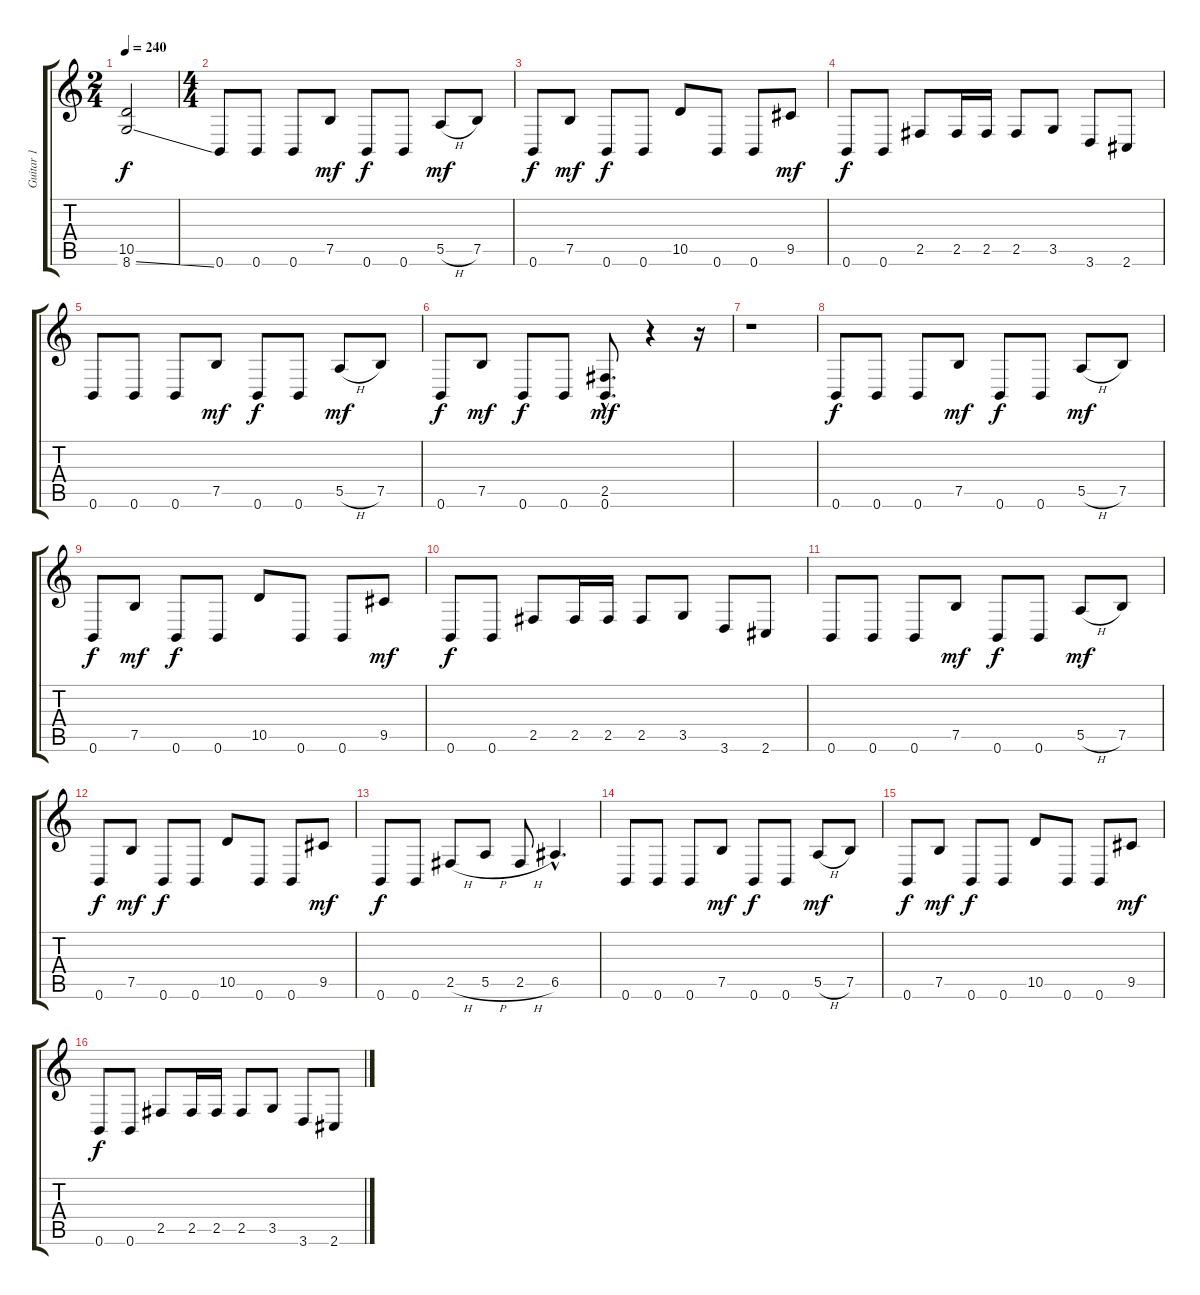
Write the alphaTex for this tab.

\track ("Guitar 1" "Guitar 1") {instrument overdrivenguitar}
\staff {score tabs}
\tuning (B3 Gb3 D3 A2 E2 B1) {hide}
\ts (2 4)
\tempo 240
\clef g2
\ks c
(10.5 8.6{ss}).2{dy f instrument overdrivenguitar} |
\ts (4 4)
0.6.8 0.6.8 0.6.8 7.5.8{dy mf} 0.6.8{dy f} 0.6.8 5.5{h}.8{dy mf} 7.5.8 |
0.6.8{dy f} 7.5.8{dy mf} 0.6.8{dy f} 0.6.8 10.5.8 0.6.8 0.6.8 9.5.8{dy mf} |
0.6.8{dy f} 0.6.8 2.5.8 2.5.16 2.5.16 2.5.8 3.5.8 3.6.8 2.6.8 |
0.6.8 0.6.8 0.6.8 7.5.8{dy mf} 0.6.8{dy f} 0.6.8 5.5{h}.8{dy mf} 7.5.8 |
0.6.8{dy f} 7.5.8{dy mf} 0.6.8{dy f} 0.6.8 (2.5{hac} 0.6{hac}).8{d dy mf} r.4 r.16 |
r.1 |
0.6.8{dy f} 0.6.8 0.6.8 7.5.8{dy mf} 0.6.8{dy f} 0.6.8 5.5{h}.8{dy mf} 7.5.8 |
0.6.8{dy f} 7.5.8{dy mf} 0.6.8{dy f} 0.6.8 10.5.8 0.6.8 0.6.8 9.5.8{dy mf} |
0.6.8{dy f} 0.6.8 2.5.8 2.5.16 2.5.16 2.5.8 3.5.8 3.6.8 2.6.8 |
0.6.8 0.6.8 0.6.8 7.5.8{dy mf} 0.6.8{dy f} 0.6.8 5.5{h}.8{dy mf} 7.5.8 |
0.6.8{dy f} 7.5.8{dy mf} 0.6.8{dy f} 0.6.8 10.5.8 0.6.8 0.6.8 9.5.8{dy mf} |
0.6.8{dy f} 0.6.8 2.5{h}.8 5.5{h}.8 2.5{h}.8 6.5{hac}.4{d} |
0.6.8 0.6.8 0.6.8 7.5.8{dy mf} 0.6.8{dy f} 0.6.8 5.5{h}.8{dy mf} 7.5.8 |
0.6.8{dy f} 7.5.8{dy mf} 0.6.8{dy f} 0.6.8 10.5.8 0.6.8 0.6.8 9.5.8{dy mf} |
0.6.8{dy f} 0.6.8 2.5.8 2.5.16 2.5.16 2.5.8 3.5.8 3.6.8 2.6.8
